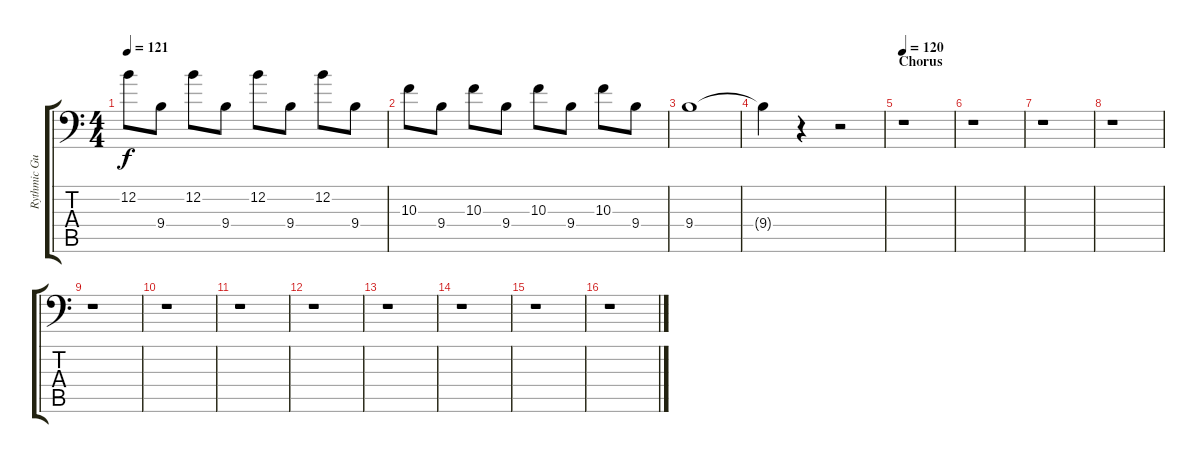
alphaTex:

\track ("Rythmic Guitar (Down An Octave)" "Rythmic Gu") {instrument distortionguitar}
\staff {score tabs}
\tuning (E3 B2 G2 D2 A1 E1) {hide}
\ts (4 4)
\tempo 121
\clef f4
\ks c
12.2.8{dy f} 9.4.8 12.2.8 9.4.8 12.2.8 9.4.8 12.2.8 9.4.8 |
10.3.8 9.4.8 10.3.8 9.4.8 10.3.8 9.4.8 10.3.8 9.4.8 |
9.4.1 |
9.4{t}.4 r.4 r.2 |
\section ("" "Chorus")
\tempo 120
r.1 |
r.1 |
r.1 |
r.1 |
r.1 |
r.1 |
r.1 |
r.1 |
r.1 |
r.1 |
r.1 |
r.1
